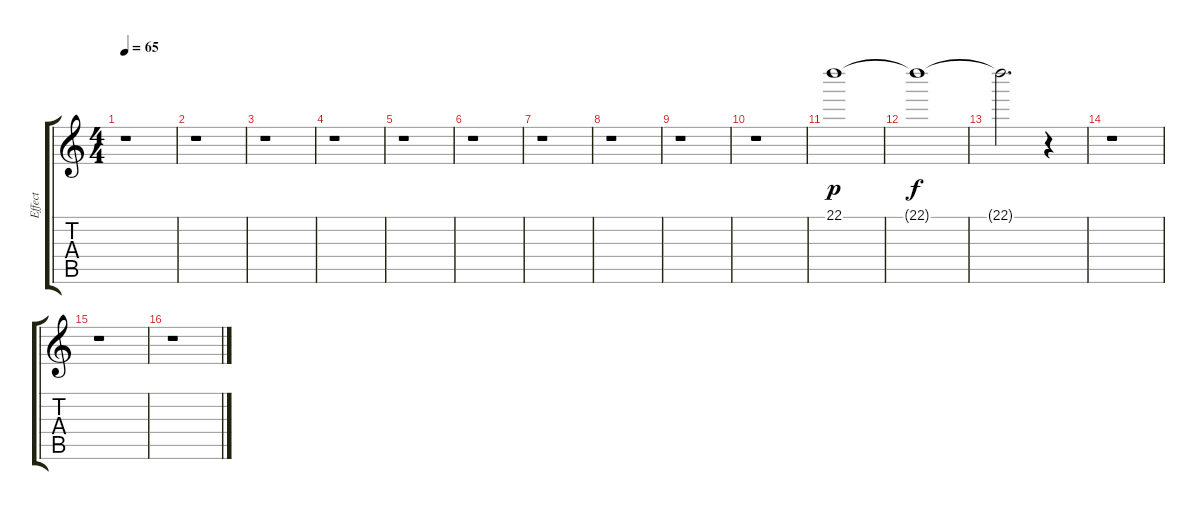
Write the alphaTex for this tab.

\track ("Effect" "Effect") {instrument acousticguitarsteel}
\staff {score tabs}
\tuning (E4 B3 G3 D3 A2 E2) {hide}
\ts (4 4)
\tempo 65
\clef g2
\ks c
r.1{dy p} |
r.1 |
r.1 |
r.1 |
r.1 |
r.1 |
r.1 |
r.1 |
r.1 |
r.1 |
22.1.1 |
22.1{t}.1{dy f} |
22.1{t}.2{d} r.4 |
r.1 |
r.1 |
r.1
